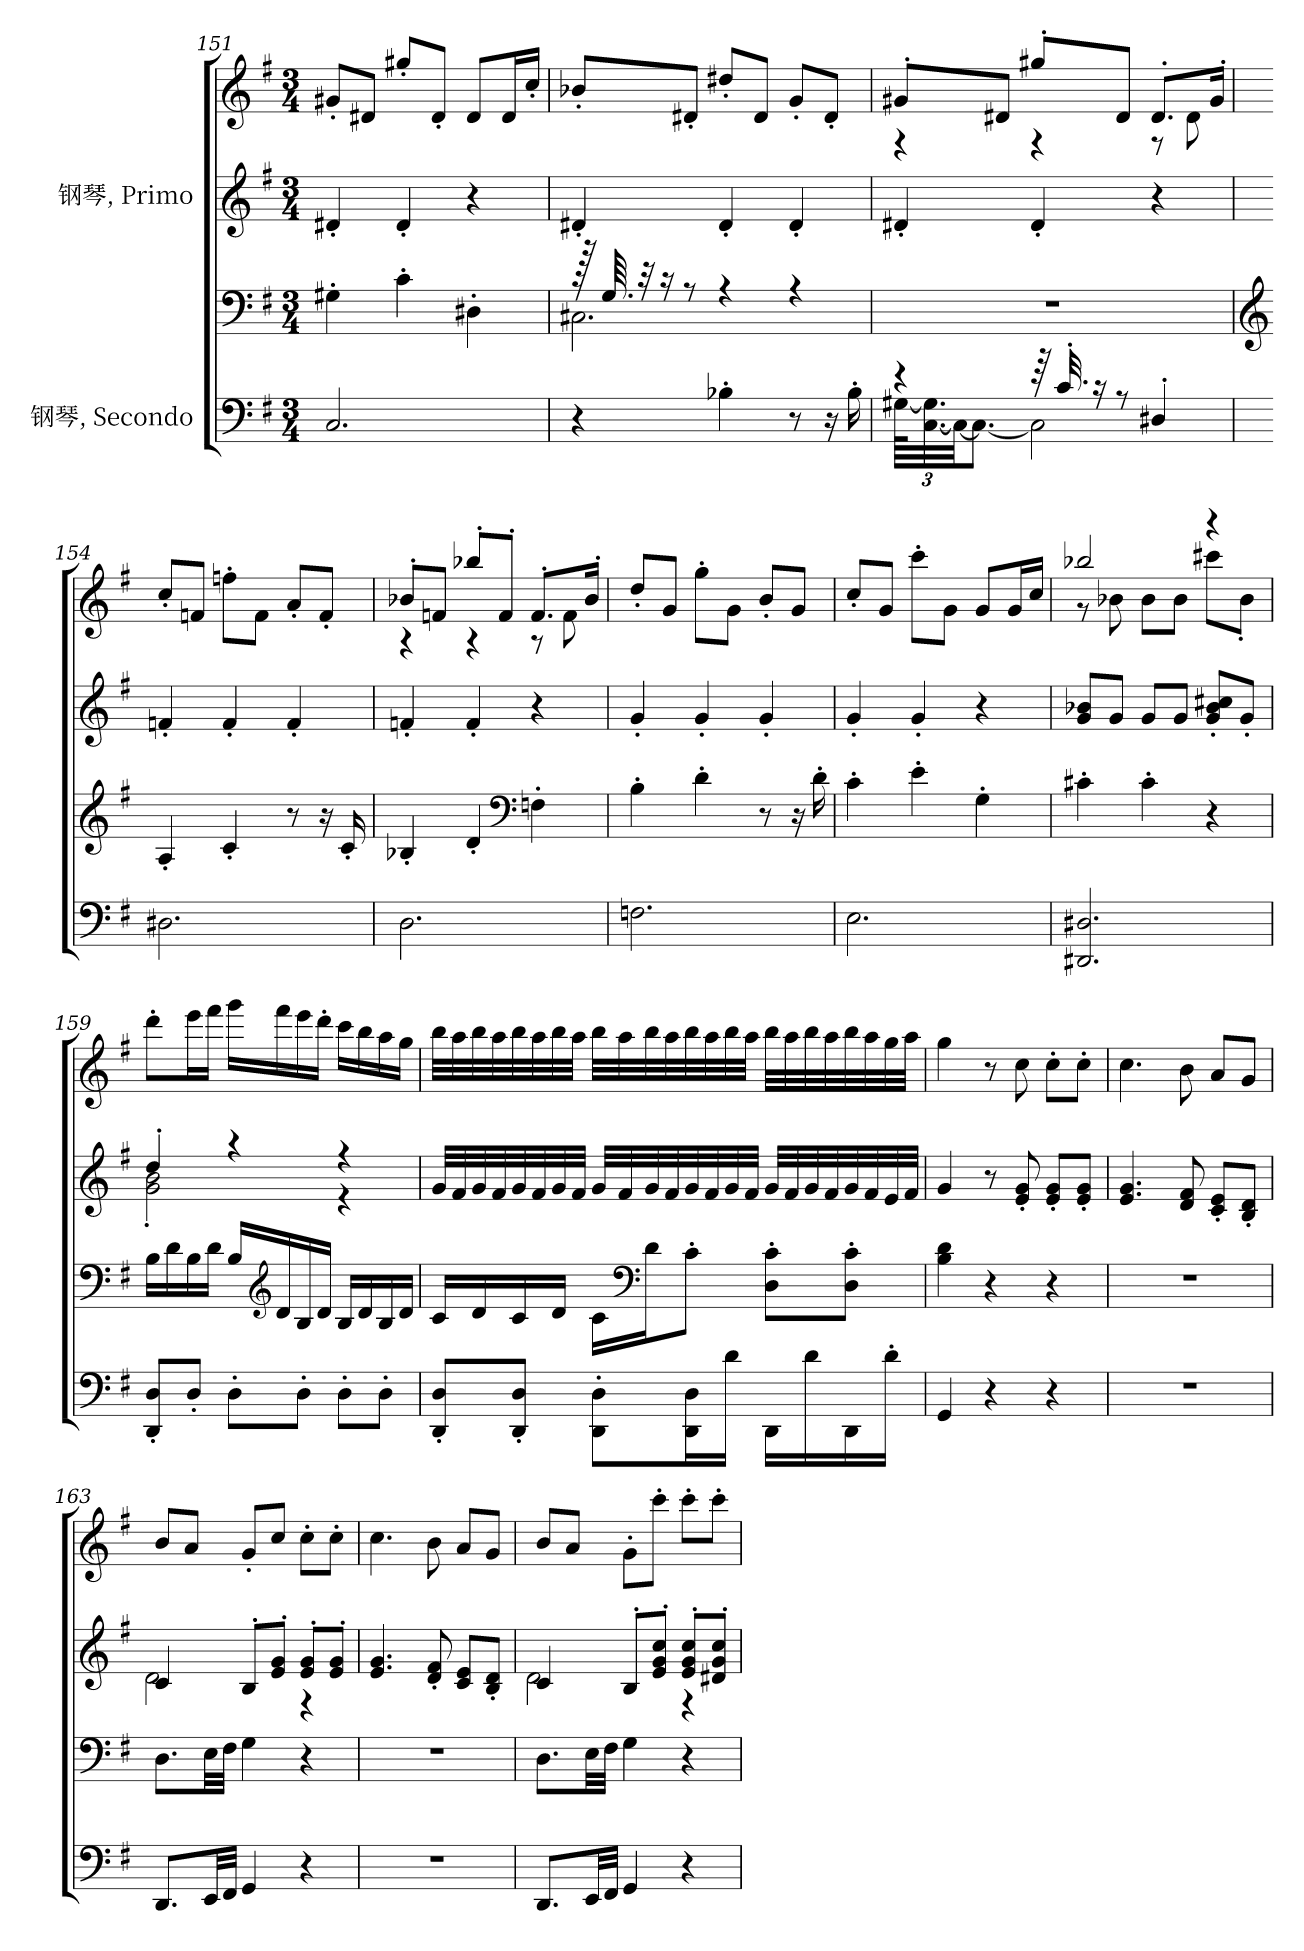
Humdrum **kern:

**kern	**kern	**kern	**kern
*part2	*part2	*part1	*part1
*staff4	*staff3	*staff2	*staff1
*I"钢琴, Secondo	*	*I"钢琴, Primo	*
*clefF4	*clefF4	*clefG2	*clefG2
*k[f#]	*k[f#]	*k[f#]	*k[f#]
*M3/4	*M3/4	*M3/4	*M3/4
=151	=151	=151	=151
2.C/	4G#X'\	4d#X'/	8g#X'/L
.	.	.	8d#X/J
.	4c'\	4d#'/	8gg#X'/L
.	.	.	8d#'/J
.	4D#X'\	4r	8d#/L
.	.	.	16d#/L
.	.	.	16cc'/JJ
=152	=152	=152	=152
*	*^	*	*
4r	128r	2.C#X\	4d#X'/	8b-X'/L
.	64.G/	.	.	.
.	32r	.	.	.
.	16r	.	.	.
.	8r	.	.	8d#X'/J
4B-X'\	4r	.	4d#'/	8dd#X'/L
.	.	.	.	8d#/J
8r	4r	.	4d#'/	8g'/L
16r	.	.	.	8d#'/J
16B-'\	.	.	.	.
*	*v	*v	*	*
!!LO:LB:g=z
=153	=153	=153	=153
*^	*	*	*
*	*Xbrackettup	*	*	*
*	*	*	*	*^
4r	[96G#X\KLLL	2.r	4d#X'/	8g#X'/L	4r
.	[48.C\ 48.G#\]	.	.	.	.
.	48C\JJ_	.	.	.	.
.	8.C\J_	.	.	.	.
.	.	.	.	8d#X/J	.
64r	2C\]	.	4d#'/	8gg#X'/L	4r
32.c'/	.	.	.	.	.
16r	.	.	.	.	.
8r	.	.	.	8d#/J	.
4D#X'/	.	.	4r	8.d#'/L	8r
.	.	.	.	.	8d#\
.	.	.	.	16g#'/Jk	.
*v	*v	*	*	*v	*v
=154	=154	=154	=154
*	*clefG2	*	*
2.D#X\	4A'/	4fn'/	8cc'/L
.	.	.	8fn/J
.	4c'/	4f'/	8ffn'\L
.	.	.	8f\J
.	8r	4f'/	8a'/L
.	16r	.	8f'/J
.	16c'/	.	.
=155	=155	=155	=155
*	*	*	*^
2.D\	4B-X'/	4fn'/	8b-X'/L	4r
.	.	.	8fn/J	.
.	4d'/	4f'/	8bb-X'/L	4r
.	.	.	8f'/J	.
*	*clefF4	*	*	*
.	4Fn'\	4r	8.f'/L	8r
.	.	.	.	8f\
.	.	.	16b-'/Jk	.
*	*	*	*v	*v
!!LO:LB:g=z
=156	=156	=156	=156
2.Fn\	4B'\	4g'/	8dd'/L
.	.	.	8g/J
.	4d'\	4g'/	8gg'\L
.	.	.	8g\J
.	8r	4g'/	8b'/L
.	16r	.	8g/J
.	16d'\	.	.
=157	=157	=157	=157
2.E\	4c'\	4g'/	8cc'/L
.	.	.	8g/J
.	4e'\	4g'/	8ccc'\L
.	.	.	8g\J
.	4G'\	4r	8g/L
.	.	.	16g/L
.	.	.	16cc/JJ
=158	=158	=158	=158
*	*	*	*^
2.DD#X/ 2.D#X/	4c#X'\	8g/ 8b-X/L	2bb-X/	8r
.	.	8g/J	.	8b-X\
.	4c#'\	8g/L	.	8b-\L
.	.	8g/J	.	8b-\J
.	4r	8g/' 8b-/' 8cc#X/'L	4r	8ccc#X\L
.	.	8g'/J	.	8b-'\J
*	*	*	*v	*v
=159	=159	=159	=159
*	*	*^	*
8DD/' 8D/'L	16B\LL	4dd'/	2g\' 2b\'	8ddd'\L
.	16d\	.	.	.
8D'/J	16B\	.	.	16eee\L
.	16d\JJ	.	.	16fff#\JJ
8D'\L	16B/LL	4r	.	16ggg\LL
*	*clefG2	*	*	*
.	16d/	.	.	16fff#\
8D'\J	16B/	.	.	16eee\
.	16d/JJ	.	.	16ddd'\JJ
8D'\L	16B/LL	4r	4r	16ccc\LL
.	16d/	.	.	16bb\
8D'\J	16B/	.	.	16aa\
.	16d/JJ	.	.	16gg\JJ
*	*	*v	*v	*
!!LO:PB:g=z
=160	=160	=160	=160
8DD/' 8D/'L	16c/LL	32g/LLL	32bb\LLL
.	.	32f#/	32aa\
.	16d/	32g/	32bb\
.	.	32f#/	32aa\
8DD/' 8D/'J	16c/	32g/	32bb\
.	.	32f#/	32aa\
.	16d/JJ	32g/	32bb\
.	.	32f#/JJJ	32aa\JJJ
8DD\' 8D\'L	16c\LL	32g/LLL	32bb\LLL
.	.	32f#/	32aa\
*	*clefF4	*	*
.	16d\J	32g/	32bb\
.	.	32f#/	32aa\
16DD\ 16D\L	8c'\J	32g/	32bb\
.	.	32f#/	32aa\
16d\JJ	.	32g/	32bb\
.	.	32f#/JJJ	32aa\JJJ
16DD\LL	8D\' 8c\'L	32g/LLL	32bb\LLL
.	.	32f#/	32aa\
16d\	.	32g/	32bb\
.	.	32f#/	32aa\
16DD\	8D\' 8c\'J	32g/	32bb\
.	.	32f#/	32aa\
16d'\JJ	.	32e/	32gg\
.	.	32f#/JJJ	32aa\JJJ
=161	=161	=161	=161
4GG/	4B\ 4d\	4g/	4gg\
4r	4r	8r	8r
.	.	8e/' 8g/'	8cc\
4r	4r	8e/' 8g/'L	8cc'\L
.	.	8e/' 8g/'J	8cc'\J
!!LO:LB:g=z
=162	=162	=162	=162
2.r	2.r	4.e/ 4.g/	4.cc\
.	.	8d/ 8f#/	8b\
.	.	8c/' 8e/'L	8a/L
.	.	8B/' 8d/'J	8g/J
=163	=163	=163	=163
*	*	*^	*
8.DD/L	8.D\L	4c/	2d\	8b/L
.	.	.	.	8a/J
32EE/LL	32E\LL	.	.	.
32FF#/JJJ	32F#\JJJ	.	.	.
4GG/	4G\	8B'/L	.	8g'/L
.	.	8e/' 8g/'J	.	8cc/J
4r	4r	8e/' 8g/'L	4r	8cc'\L
.	.	8e/' 8g/'J	.	8cc'\J
*	*	*v	*v	*
=164	=164	=164	=164
2.r	2.r	4.e/ 4.g/	4.cc\
.	.	8d/' 8f#/'	8b\
.	.	8c/ 8e/L	8a/L
.	.	8B/' 8d/'J	8g/J
=165	=165	=165	=165
*	*	*^	*
8.DD/L	8.D\L	4c/	2d\	8b/L
.	.	.	.	8a/J
32EE/LL	32E\LL	.	.	.
32FF#/JJJ	32F#\JJJ	.	.	.
4GG/	4G\	8B'/L	.	8g'\L
.	.	8e/' 8g/' 8cc/'J	.	8ccc'\J
4r	4r	8e/' 8g/' 8cc/'L	4r	8ccc'\L
.	.	8d#X/' 8g/' 8cc/'J	.	8ccc'\J
*	*	*v	*v	*
=	=	=	=
*-	*-	*-	*-
